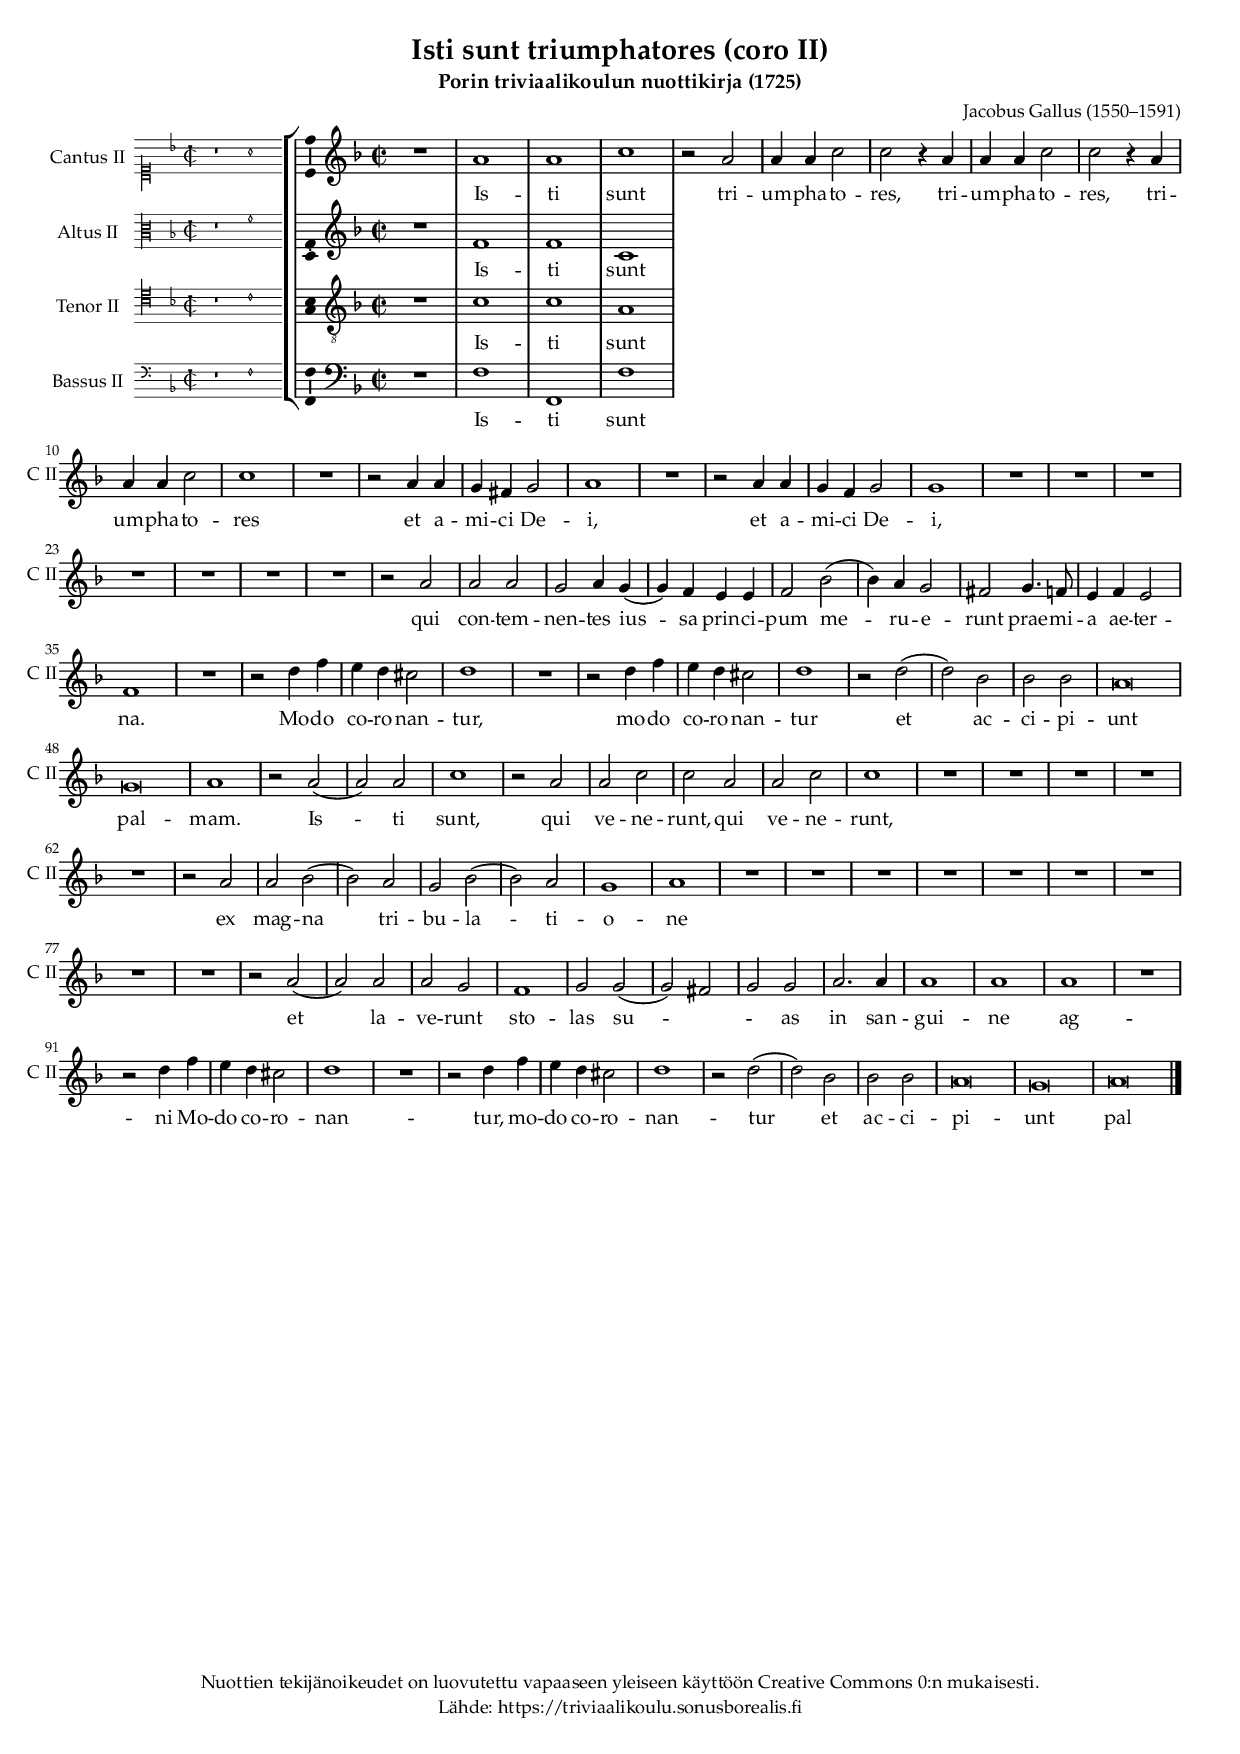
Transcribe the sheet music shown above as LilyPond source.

\version "2.20.0"
\include "suomi.ly"


stanzaOneLyricsChoirOne = \lyricmode {
    Is -- ti  sunt
    tri -- um -- pha -- to -- res,
    tri -- um -- pha -- to -- res,
    tri -- um -- pha -- to -- res
    et a -- mi -- ci De -- i,
    et a -- mi -- ci De -- i,

    qui con -- tem -- nen -- tes ius -- sa
    prin -- ci -- pum me -- ru -- e -- runt
    prae -- mi -- a ae -- ter -- na.

    Mo -- do co -- ro -- nan -- tur,
    mo -- do co -- ro -- nan -- tur
    et ac -- ci -- pi -- unt pal -- mam.

    Is -- ti  sunt,
    qui ve -- ne -- runt,
    qui ve -- ne -- runt,
    ex mag -- na tri -- bu -- la -- ti -- o -- ne
    et la -- ve -- runt sto -- las su -- _ _ as
    in san -- gui -- ne ag -- ni

    Mo -- do co -- ro -- nan -- tur,
    mo -- do co -- ro -- nan -- tur
    et ac -- ci -- pi -- unt pal -- mam.
}

stanzaOneLyricsChoirOneAlto = \lyricmode {
    Is -- ti  sunt
    tri -- um -- pha -- to -- res,
    tri -- um -- pha -- to -- res,
    tri -- um -- pha -- to -- res
    et a -- mi -- ci De -- i,
    et a -- mi -- ci De -- i,

    qui con -- tem -- nen -- tes ius -- sa
    prin -- ci -- pum me -- ru -- e -- runt
    prae -- mi -- a ae -- ter -- na.

    Mo -- do co -- ro -- nan -- tur,
    mo -- do co -- ro -- nan -- tur
    et ac -- ci -- pi -- unt 
    pal -- _ _ _ _ _ _ _ _ _ _ _ mam.

    Is -- ti  sunt,
    qui ve -- ne -- runt,
    qui ve -- ne -- runt,
    ex mag -- na tri -- bu -- la -- ti -- o -- _ _ _ ne
    et la -- ve -- runt sto -- las su -- as
    in san -- gui -- ne ag -- ni

    Mo -- do co -- ro -- nan -- tur,
    mo -- do co -- ro -- nan -- tur
    et ac -- ci -- pi -- unt
    pal -- _ _ _ _ _ _ _ _ _ _ _ mam.
}

stanzaOneLyricsChoirOneTenor = \lyricmode {
    Is -- ti  sunt
    tri -- um -- pha -- to -- res,
    tri -- um -- pha -- to -- res,
    tri -- um -- pha -- to -- res
    et a -- mi -- ci De -- i,
    et a -- mi -- ci De -- i,

    qui con -- tem -- nen -- tes ius -- sa
    prin -- ci -- pum me -- ru -- e -- runt
    prae -- mi -- a ae -- ter -- na.

    Mo -- do co -- ro -- nan -- tur,
    mo -- do co -- ro -- nan -- tur
    et ac -- ci -- pi -- unt pal -- mam.

    Is -- ti  sunt,
    qui ve -- ne -- runt,
    qui ve -- ne -- runt,
    ex mag -- na tri -- bu -- la -- ti -- o -- ne
    et la -- ve -- runt sto -- las su -- as
    in san -- gui -- ne ag -- _ _ _ ni

    Mo -- do co -- ro -- nan -- tur,
    mo -- do co -- ro -- nan -- tur
    et ac -- ci -- pi -- unt pal -- mam.
}

stanzaOneLyricsChoirTwo = \lyricmode {
    Is -- ti  sunt
    tri -- um -- pha -- to -- res,
    tri -- um -- pha -- to -- res,
    tri -- um -- pha -- to -- res
    et a -- mi -- ci De -- i,
    et a -- mi -- ci De -- i,

    qui con -- tem -- nen -- tes ius -- sa
    prin -- ci -- pum me -- ru -- e -- runt
    prae -- mi -- a ae -- ter -- na.

    Mo -- do co -- ro -- nan -- tur,
    mo -- do co -- ro -- nan -- tur
    et ac -- ci -- pi -- unt pal -- mam.

    Is -- ti  sunt,
    qui ve -- ne -- runt,
    qui ve -- ne -- runt,
    ex mag -- na tri -- bu -- la -- ti -- o -- ne
    et la -- ve -- runt sto -- las su -- _ as
    in san -- gui -- ne ag -- ni

    Mo -- do co -- ro -- nan -- tur,
    mo -- do co -- ro -- nan -- tur
    et ac -- ci -- pi -- unt pal -- mam.
}

stanzaOneLyricsChoirTwoAlto = \lyricmode {
    Is -- ti  sunt
    tri -- um -- pha -- to -- res,
    tri -- um -- pha -- to -- res,
    tri -- um -- pha -- to -- res
    et a -- mi -- ci De -- i,
    et a -- mi -- ci De -- i,

    qui con -- tem -- nen -- tes ius -- sa
    prin -- ci -- pum me -- ru -- e -- runt
    prae -- mi -- a ae -- ter -- na.

    Mo -- do co -- ro -- nan -- tur,
    mo -- do co -- ro -- nan -- tur
    et ac -- ci -- pi -- unt 
    pal -- _ _ _ _ mam.

    Is -- ti  sunt,
    qui ve -- ne -- runt,
    qui ve -- ne -- runt,
    ex mag -- na tri -- bu -- la -- ti -- o -- _ ne
    et la -- ve -- runt sto -- las su -- as
    in san -- gui -- ne ag -- ni

    Mo -- do co -- ro -- nan -- tur,
    mo -- do co -- ro -- nan -- tur
    et ac -- ci -- pi -- unt
    pal -- _ _ _ _ mam.
}


stanzaOneLyricsChoirTwoBass = \lyricmode {
    Is -- ti  sunt
    tri -- um -- pha -- to -- res,
    tri -- um -- pha -- to -- res,
    tri -- um -- pha -- to -- res
    et a -- mi -- ci De -- i,
    et a -- mi -- ci De -- i,

    qui con -- tem -- nen -- tes ius -- sa
    prin -- ci -- pum me -- ru -- e -- runt
    prae -- mi -- a ae -- ter -- na.

    Mo -- do co -- ro -- nan -- tur,
    mo -- do co -- ro -- nan -- tur
    et ac -- ci -- pi -- unt pal -- mam.

    Is -- ti  sunt,
    qui ve -- ne -- runt,
    qui ve -- ne -- runt,
    ex mag -- na tri -- bu -- la -- ti -- o -- ne
    et la -- ve -- runt sto -- las su -- as
    in san -- gui -- ne ag -- ni

    Mo -- do co -- ro -- nan -- tur,
    mo -- do co -- ro -- nan -- tur
    et ac -- ci -- pi -- unt pal -- mam.
}


% Second choir

SopranoTwoMusic = \relative c'' {
	\set Staff.instrumentName = #"Cantus II"
	\set Staff.shortInstrumentName = "C II"

	\incipit {
		\clef "mensural-c1" \key f \major \time 2/2
		r1 a'1
	}

	R1 | a | a | c | r2 a | a4 a c2 | c r4 a |
	a a c2 | c r4 a | a a c2 | c1 |
	R | r2 a4 a | g fis g2 | a1 | R |
	                 % a1 ?
	r2 a4 a | g f g2 | g1 | 
	\repeat unfold 7 { R | }

	r2 a | a a | g a4 g( | g) f e e |
	f2 b( | b4) a g2 | fis g4. f8 | e4 f e2 | f1 |

	R r2 d'4 f | e d cis2 | d1 | R |
	r2 d4 f | e d cis2 | d1 |
	r2 d( | d) b | b b |
	\set Timing.measureLength = #(ly:make-moment 4/2)
	        % a
	a\breve | g |
	\set Timing.measureLength = #(ly:make-moment 2/2)
	a1 | r2 a( | a) a | c1 |

	r2 a | a c | c a | a c | c1 |
	\repeat unfold 5 { R | }

	r2 a | a b( | b) a | g b( | b) a | g1 | a |
	\repeat unfold 9 { R | }

	r2 a( | a) a | a g | f1 | g2 g( | g) fis |
	g g | a2. a4 | a1 | a | a | R |

	r2 d4 f | e d cis2 | d1 | R |
	r2 d4 f | e d cis2 | d1 | 
	r2 d( | d) b | b b | 
	\set Timing.measureLength = #(ly:make-moment 4/2)
	a\breve | g\breve | a\breve \bar "|."
}

AltoTwoMusic = \relative c' {
	\set Staff.instrumentName = #"Altus II"
	\set Staff.shortInstrumentName = "A II"

	\incipit {
		\clef "mensural-c3" \key f \major \time 2/2
		r1 f'
	}

	R1 | f | | f | c |

}

TenoreTwoMusic = \relative c' {
	\set Staff.instrumentName = #"Tenor II"
	\set Staff.shortInstrumentName = "T II"

	\incipit {
		\clef "mensural-c4" \key f \major \time 2/2
		r1 c'
	}

	\clef "treble_8"
	R1 | c | c | a |
}


BassTwoMusic = \relative c {
	\set Staff.instrumentName = #"Bassus II"
	\set Staff.shortInstrumentName = "B II"

	\incipit {
		\clef "mensural-f" \key f \major \time 2/2
		r1 f
	}

	\clef bass
	R1 | f | f, | f' |
}


\include "isti-sunt-triumphatores.header.ily"

\header {
  title = "Isti sunt triumphatores (coro II)"
}

\score {
  \new StaffGroup = choirTwoStaff <<
    \new Staff <<
      \new Voice = "SopranoTwo" {
		\global
        \SopranoTwoMusic
      }
     \new Lyrics \lyricsto "SopranoTwo" {
       \stanzaOneLyricsChoirOne
     }
    >>
    \new Staff <<
      \new Voice = "AltoTwo" {
        \global
        \AltoTwoMusic
      }
     \new Lyrics \lyricsto "AltoTwo" {
       \stanzaOneLyricsChoirOne
     }
    >>
    \new Staff <<
      \new Voice = "TenoreTwo" {
        \global
        \TenoreTwoMusic
      }
      \new Lyrics \lyricsto "TenoreTwo" {
       \stanzaOneLyricsChoirOne
      }
    >>
    \new Staff <<
      \new Voice = "BassTwo" {
        \global
        \BassTwoMusic
      }
      \new Lyrics \lyricsto "BassTwo" {
       \stanzaOneLyricsChoirOne
      }
    >>
  >>

  \midi {
    \tempo 4 = 160
  }
  \layout {
    \context {
      \Staff
      \consists "Ambitus_engraver"

    }
    indent = 4\cm
    incipit-width = 2.5\cm
    \context {
     \Score
     \override VerticalAxisGroup.remove-first = ##t
    }
  }
}
